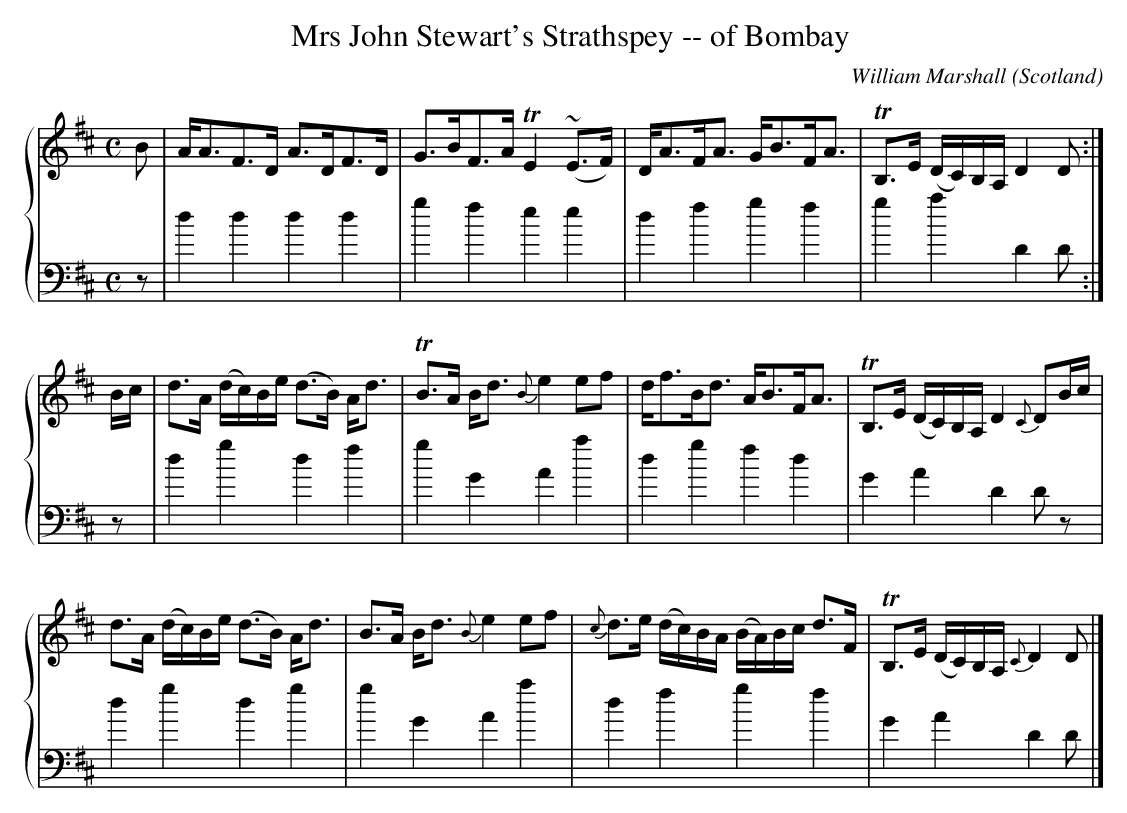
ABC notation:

X:1
T:Mrs John Stewart's Strathspey -- of Bombay
C:William Marshall
L:1/8
M:C
O:Scotland
K:D
%%staves {1 2}
V:1
B | \
A<AF>D A>DF>D | G>BF>A !trill!E2 (~E>F) | \
D<AF<A G<BF<A | !trill!B,>E (D/C/)B,/A,/ D2 D :|
B/c/ |\
d>A (d/c/)B/e/ (d>B) A<d | !trill!B>A B<d {B}e2 ef | \
d<fB<d A<BF<A | !trill!B,>E (D/C/)B,/A,/ D2 {C}DB/c/ |
d>A (d/c/)B/e/ (d>B) A<d | B>A B<d {B}e2 ef | \
{c}d>e (d/c/)B/A/ (B/A/)B/c/ d>F | !trill!B,>E (D/C/)B,/A,/ {C}D2 D |]
V:2 clef=bass
L:1/4
z/ | dddd | gfee | dfgf | gaDD/ :| \
z/ | dgdf | gGAa | dgfd | GADD/z/ | dgdg | gGAa | dfgf | GADD/ |]
